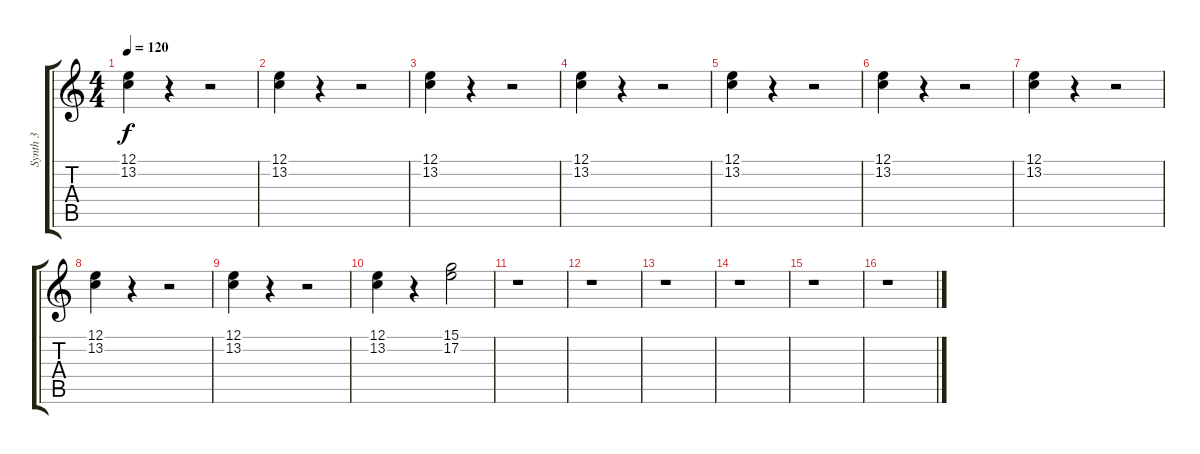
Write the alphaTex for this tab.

\track ("Synth 3" "Synth 3") {instrument pad3polysynth}
\staff {score tabs}
\tuning (E4 B3 G3 D3 A2 E2) {hide}
\ts (4 4)
\tempo 120
\clef g2
\ks c
(12.1 13.2).4{dy f instrument pad3polysynth} r.4 r.2 |
(12.1 13.2).4 r.4 r.2 |
(12.1 13.2).4 r.4 r.2 |
(12.1 13.2).4 r.4 r.2 |
(12.1 13.2).4 r.4 r.2 |
(12.1 13.2).4 r.4 r.2 |
(12.1 13.2).4 r.4 r.2 |
(12.1 13.2).4 r.4 r.2 |
(12.1 13.2).4 r.4 r.2 |
(12.1 13.2).4 r.4 (15.1 17.2).2 |
r.1{instrument lead5charang} |
r.1 |
r.1 |
r.1 |
r.1 |
r.1
